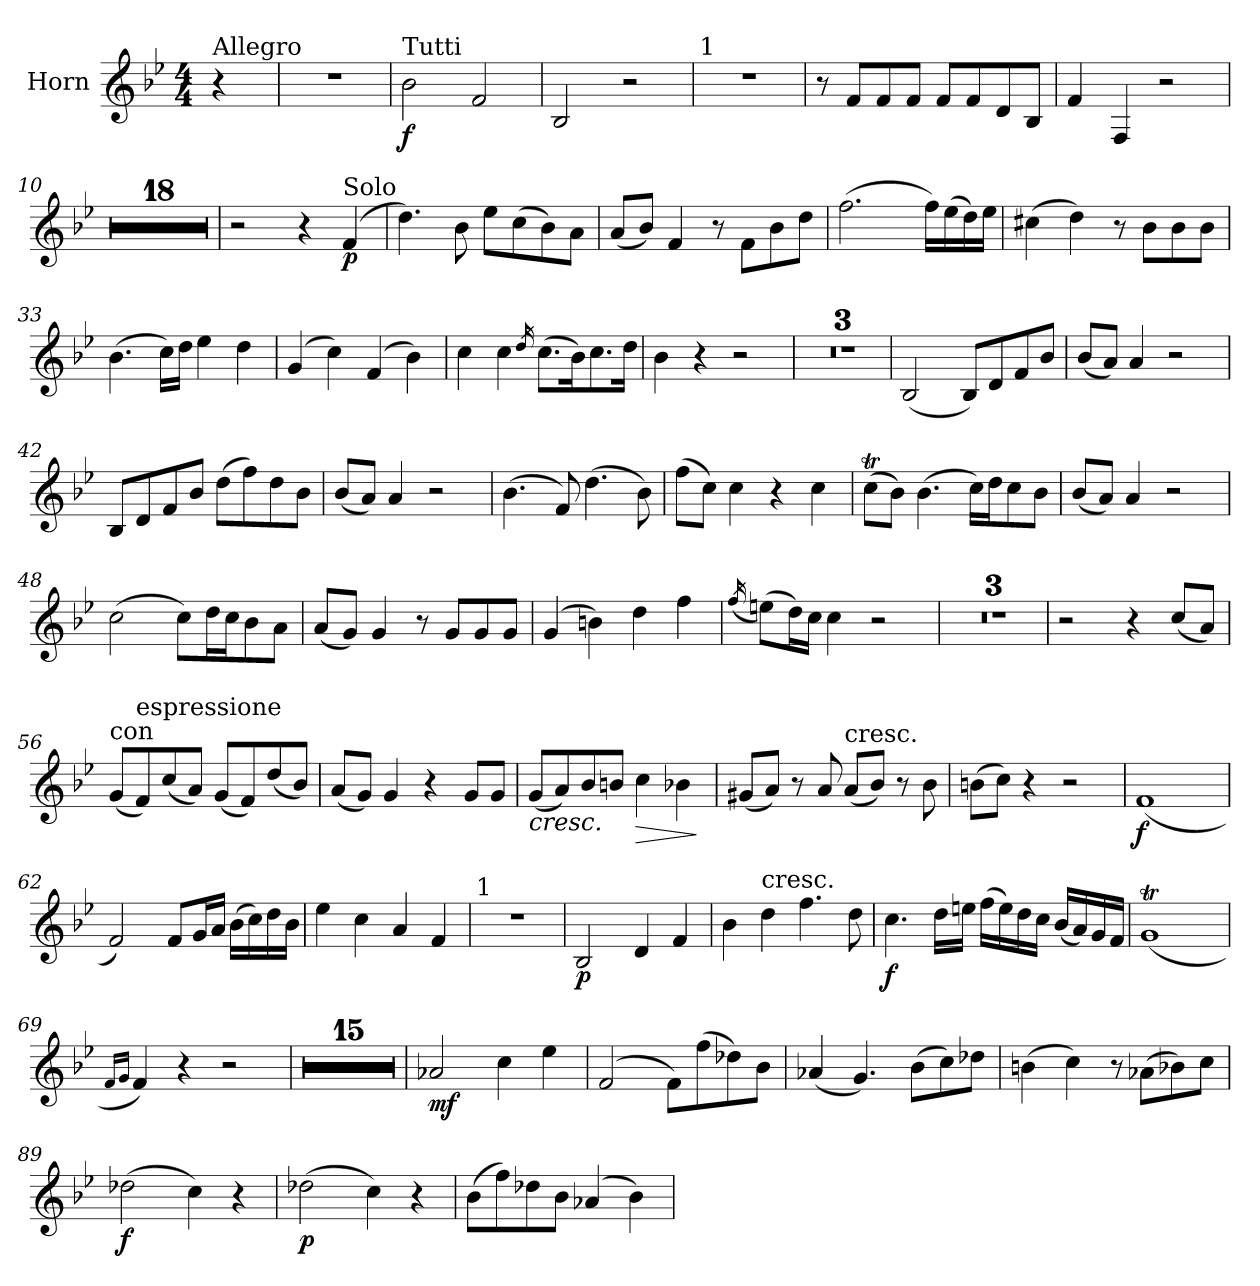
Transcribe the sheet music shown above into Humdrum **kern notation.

**kern	**dynam
*part1	*part1
*staff1	*staff1
*I"Horn	*
*I'Hn	*
*clefG2	*
*ITrd4c7	*
*k[b-e-a-]	*
*E-:	*
*M4/4	*
=	=
!LO:TX:a:t=Allegro	!
4r	.
=1	=1
4r	.
=2	=2
4r	.
=3	=3
4r	.
=4	=4
1r	.
=5	=5
!LO:TX:a:t=Tutti	!
!	!LO:DY:b
2e-\	f
2B-/	.
=6	=6
2E-/	.
2r	.
=7	=7
!LO:TX:a:t=1	!
1r	.
=8	=8
8r	.
8B-/L	.
8B-/	.
8B-/J	.
8B-/L	.
8B-/	.
8G/	.
8E-/J	.
=9	=9
4B-/	.
4BB-/	.
2r	.
=10	=10
1r	.
=11	=11
1r	.
=12	=12
1r	.
=13	=13
1r	.
=14	=14
1r	.
=15	=15
1r	.
=16	=16
1r	.
=17	=17
1r	.
=18	=18
1r	.
=19	=19
1r	.
=20	=20
1r	.
=21	=21
1r	.
=22	=22
1r	.
=23	=23
1r	.
=24	=24
1r	.
=25	=25
1r	.
=26	=26
1r	.
=27	=27
1r	.
=28	=28
2r	.
4r	.
!LO:TX:a:t=Solo	!
!	!LO:DY:b
(4B-/	p
=29	=29
4.g\)	.
8e-\	.
8a-\L	.
(8f\	.
8e-\)	.
8d\J	.
!!LO:LB:g=z
=30	=30
(8d/L	.
8e-/J)	.
4B-/	.
8r	.
8B-\L	.
8e-\	.
8g\J	.
=31	=31
(2.b-\	.
16b-\LL)	.
(16a-\	.
16g\)	.
16a-\JJ	.
=32	=32
(4f#X\	.
4g\)	.
8r	.
8e-\L	.
8e-\	.
8e-\J	.
=33	=33
(4.e-\	.
16f\LL)	.
16g\JJ	.
4a-\	.
4g\	.
=34	=34
(4c/	.
4f\)	.
(4B-/	.
4e-\)	.
=35	=35
4f\	.
4f\	.
16qg/	.
(8.f\L	.
16e-\K)	.
8.f\	.
16g\Jk	.
=36	=36
4e-\	.
4r	.
2r	.
!!LO:LB:g=z
=37	=37
1r	.
=38	=38
1r	.
=39	=39
1r	.
=40	=40
(2E-/	.
8E-/L)	.
8G/	.
8B-/	.
8e-/J	.
=41	=41
(8e-/L	.
8d/J)	.
4d/	.
2r	.
=42	=42
8E-/L	.
8G/	.
8B-/	.
8e-/J	.
(8g\L	.
8b-\)	.
8g\	.
8e-\J	.
=43	=43
(8e-/L	.
8d/J)	.
4d/	.
2r	.
=44	=44
(4.e-\	.
8B-/)	.
(4.g\	.
8e-\)	.
=45	=45
(8b-\L	.
8f\J)	.
4f\	.
4r	.
4f\	.
!!LO:LB:g=z
=46	=46
(8fT\L	.
8e-\J)	.
(4.e-\	.
16f\LL)	.
16g\J	.
8f\	.
8e-TTT\J	.
=47	=47
(8e-/L	.
8d/J)	.
4d/	.
2r	.
=48	=48
(2f\	.
8f\L)	.
16g\L	.
16f\J	.
8e-\	.
8d\J	.
=49	=49
(8d/L	.
8c/J)	.
4c/	.
8r	.
8c/L	.
8c/	.
8c/J	.
=50	=50
(4c/	.
4en\)	.
4g\	.
4b-\	.
=51	=51
(16qb-/	.
(8an\L)	.
16g\L)	.
16f\JJ	.
4f\	.
2r	.
=52	=52
1r	.
=53	=53
1r	.
=54	=54
1r	.
!!LO:LB:g=z
=55	=55
2r	.
4r	.
(8f/L	.
8d/J)	.
=56	=56
!LO:TX:a:t=con	!
(8c/L	.
!LO:TX:a:t=espressione	!
8B-/)	.
(8f/	.
8d/J)	.
(8c/L	.
8B-/)	.
(8g/	.
8e-/J)	.
=57	=57
(8d/L	.
8c/J)	.
4c/	.
4r	.
8c/L	.
8c/J	.
=58	=58
!	!LO:HP:b
(8c/L	<
8d/)	.
8e-/	.
8en/J	.
!	!LO:HP:b
4f\	>
4e-X\	.
.	[ ]
=59	=59
(8c#X/L	.
8d/J)	.
8r	.
8d/	.
!LO:TX:a:t=cresc.	!
(8d/L	.
8e-/J)	.
8r	.
8e-\	.
=60	=60
(8en\L	.
8f\J)	.
4r	.
2r	.
=61	=61
!	!LO:DY:b
(1B-	f
!!LO:LB:g=z
=62	=62
2B-/)	.
8B-/L	.
16c/L	.
16d/JJ	.
(16e-\LL	.
16f\)	.
16g\	.
16e-\JJ	.
=63	=63
4a-\	.
4f\	.
4d/	.
4B-/	.
=64	=64
!LO:TX:a:t=1	!
1r	.
=65	=65
!	!LO:DY:b
2E-/	p
4G/	.
4B-/	.
=66	=66
4e-\	.
!LO:TX:a:t=cresc.	!
4g\	.
4.b-\	.
8g\	.
=67	=67
!	!LO:DY:b
4.f\	f
16g\LL	.
16an\JJ	.
(16b-\LL	.
16a\)	.
16g\	.
16f\JJ	.
(16e-/LL	.
16d/)	.
16c/	.
16B-/JJ	.
=68	=68
(1cT	.
=69	=69
16qB-/LL	.
16qc/JJ	.
4B-/)	.
4r	.
2r	.
!!LO:LB:g=z
=70	=70
1r	.
=71	=71
1r	.
=72	=72
1r	.
=73	=73
1r	.
=74	=74
1r	.
=75	=75
1r	.
=76	=76
1r	.
=77	=77
1r	.
=78	=78
1r	.
=79	=79
1r	.
=80	=80
1r	.
=81	=81
1r	.
=82	=82
1r	.
=83	=83
1r	.
=84	=84
1r	.
=85	=85
!	!LO:DY:b
2d-X/	mf
4f\	.
4a-\	.
=86	=86
(2B-/	.
8B-\L)	.
(8b-\	.
8g-X\)	.
8e-\J	.
=87	=87
(4d-X/	.
4.c/)	.
(8e-\L	.
8f\)	.
8g-X\J	.
=88	=88
(4en\	.
4f\)	.
8r	.
(8d-X\L	.
8e-X\)	.
8f\J	.
=89	=89
!	!LO:DY:b
(2g-X\	f
4f\)	.
4r	.
=90	=90
!	!LO:DY:b
(2g-X\	p
4f\)	.
4r	.
=91	=91
(8e-\L	.
8b-\)	.
8g-X\	.
8e-\J	.
(4d-X/	.
4e-\)	.
=	=
*-	*-
